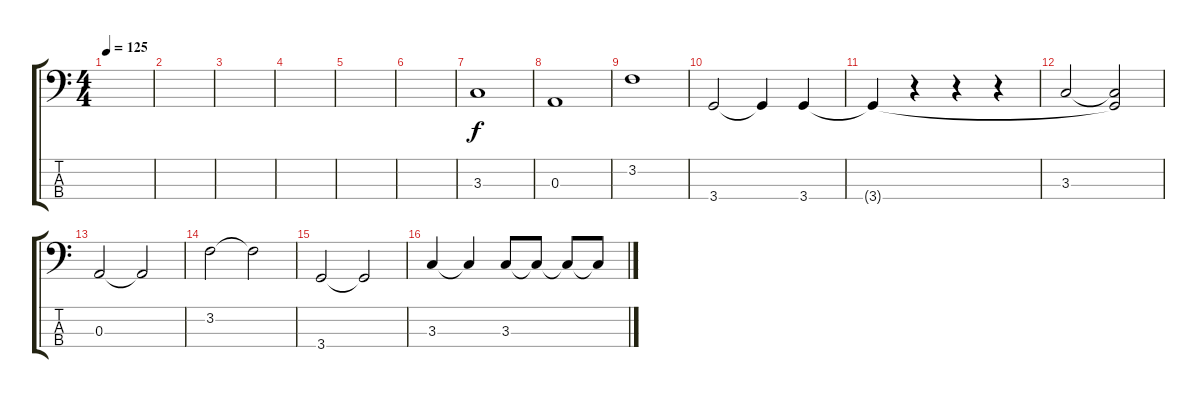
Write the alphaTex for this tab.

\track "" {instrument electricbassfinger}
\staff {score tabs}
\tuning (G2 D2 A1 E1) {hide}
\ts (4 4)
\tempo 125
\clef f4
\ks c
|
|
|
|
|
|
3.3.1 |
0.3.1 |
3.2.1 |
3.4.2 3.4{t}.4 3.4.4 |
3.4{t}.4 r.4 r.4 r.4 |
3.3.2 (3.3{t} 3.4{t}).2 |
0.3.2 0.3{t}.2 |
3.2.2 3.2{t}.2 |
3.4.2 3.4{t}.2 |
3.3.4 3.3{t}.4 3.3.8 3.3{t}.8 3.3{t}.8 3.3{t}.8
